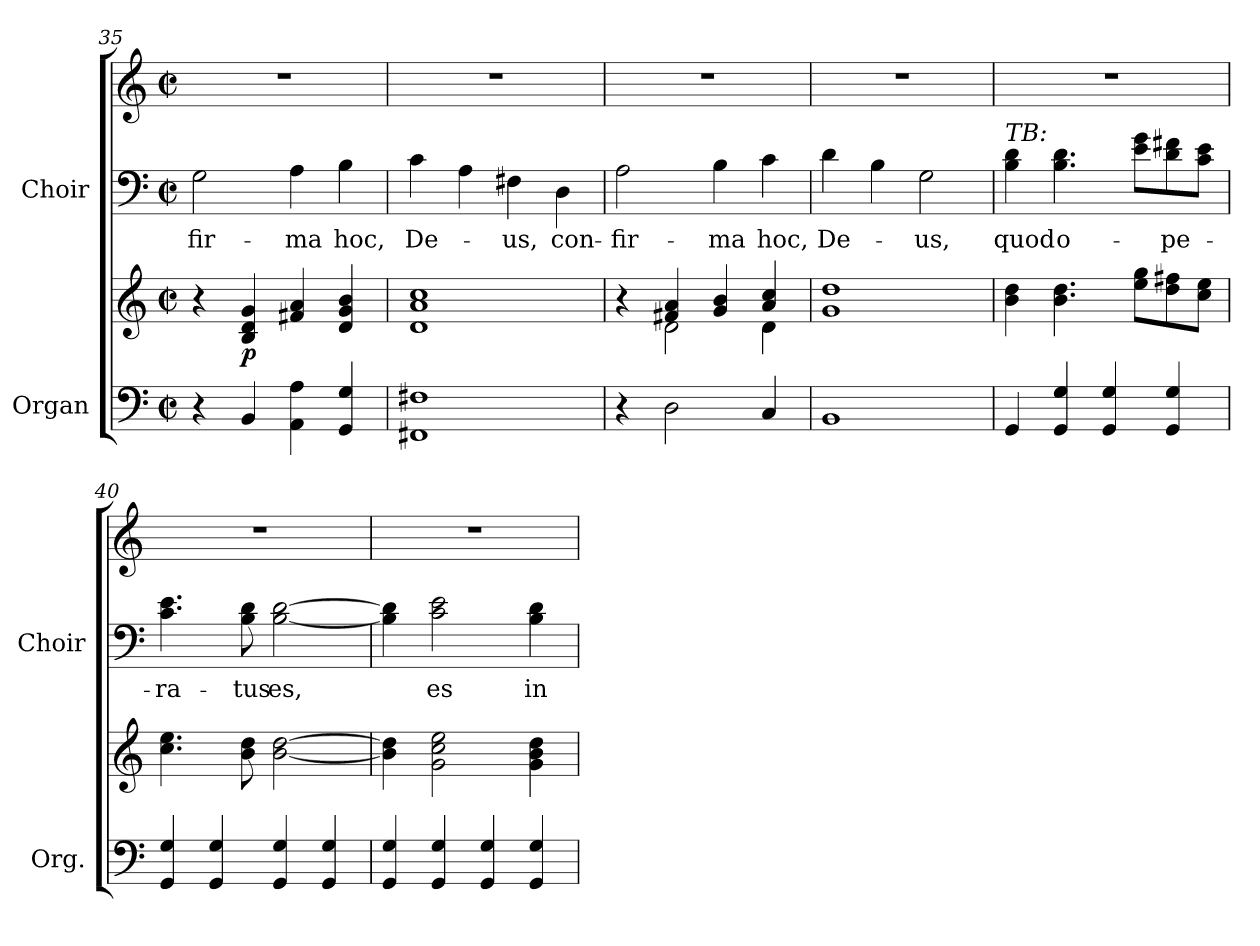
**kern	**kern	**dynam	**kern	**text	**kern
*part2	*part2	*part2	*part1	*part1	*part1
*staff4	*staff3	*staff3/4	*staff2	*staff2	*staff1
*I"Organ	*	*	*I"Choir	*	*
*I'Org.	*	*	*I'Choir	*	*
*clefF4	*clefG2	*	*clefF4	*	*clefG2
*k[]	*k[]	*	*k[]	*	*k[]
*C:	*C:	*	*C:	*	*C:
*M2/2	*M2/2	*	*M2/2	*	*M2/2
*met(c|)	*met(c|)	*	*met(c|)	*	*met(c|)
=35	=35	=35	=35	=35	=35
!	!	!	!	!LO:LY:b:color=#000000	!
4r	4r	.	2Gi\	-fir-	1r
4BBi/	4Bi/ 4di 4gi	p	.	.	.
!	!	!	!	!LO:LY:b:color=#000000	!
4AAi\ 4Ai	4f#Xi/ 4ai	.	4Ai\	-ma	.
!	!	!	!	!LO:LY:b:color=#000000	!
4GGi/ 4Gi	4di/ 4gi 4bi	.	4Bi\	hoc,	.
=36	=36	=36	=36	=36	=36
!	!	!	!	!LO:LY:b:color=#000000	!
1FF#Xi 1F#Xi	1di 1ai 1cci	.	4ci\	De-	1r
.	.	.	4Ai\	.	.
!	!	!	!	!LO:LY:b:color=#000000	!
.	.	.	4F#Xi\	-us,	.
!	!	!	!	!LO:LY:b:color=#000000	!
.	.	.	4Di\	con-	.
=37	=37	=37	=37	=37	=37
*	*^	*	*	*	*
!	!	!	!	!	!LO:LY:b:color=#000000	!
4r	4r	4ryy	.	2Ai\	-fir-	1r
2Di\	4f#Xi/ 4ai	2di\	.	.	.	.
!	!	!	!	!	!LO:LY:b:color=#000000	!
.	4gi/ 4bi	.	.	4Bi\	-ma	.
!	!	!	!	!	!LO:LY:b:color=#000000	!
4Ci/	4ai/ 4cci	4di\	.	4ci\	hoc,	.
*	*v	*v	*	*	*	*
=38	=38	=38	=38	=38	=38
*	*^	*	*	*	*
!	!	!	!	!	!LO:LY:b:color=#000000	!
*	*v	*v	*	*	*	*
1BBi	1gi 1ddi	.	4di\	De-	1r
.	.	.	4Bi\	.	.
!	!	!	!	!LO:LY:b:color=#000000	!
.	.	.	2Gi\	-us,	.
=39	=39	=39	=39	=39	=39
!	!	!	!LO:TX:a:i:t=TB&colon;	!	!
!	!	!	!	!LO:LY:b:color=#000000	!
4GGi/	4bi\ 4ddi	.	4Bi\ 4di	quod	1r
!	!	!	!	!LO:LY:b:color=#000000	!
4GGi/ 4Gi	4.bi\ 4.ddi	.	4.Bi\ 4.di	o-	.
4GGi/ 4Gi	.	.	.	.	.
.	8eei\ 8ggi\L	.	8ei\ 8gi\L	.	.
!	!	!	!	!LO:LY:b:color=#000000	!
4GGi/ 4Gi	8ddi\ 8ff#Xi\	.	8di\ 8f#Xi\	-pe-	.
.	8cci\ 8eei\J	.	8ci\ 8ei\J	.	.
=40	=40	=40	=40	=40	=40
!	!	!	!	!LO:LY:b:color=#000000	!
4GGi/ 4Gi	4.cci\ 4.eei	.	4.ci\ 4.ei	-ra-	1r
4GGi/ 4Gi	.	.	.	.	.
!	!	!	!	!LO:LY:b:color=#000000	!
.	8bi\ 8ddi	.	8Bi\ 8di	-tus	.
!	!	!	!	!LO:LY:b:color=#000000	!
4GGi/ 4Gi	[<2bi\ [>2ddi	.	[<2Bi\ [>2di	es,	.
4GGi/ 4Gi	.	.	.	.	.
=41	=41	=41	=41	=41	=41
4GGi/ 4Gi	4bi\] 4ddi]	.	4Bi\] 4di]	.	1r
!	!	!	!	!LO:LY:b:color=#000000	!
4GGi/ 4Gi	2gi\ 2cci 2eei	.	2ci\ 2ei	es	.
4GGi/ 4Gi	.	.	.	.	.
!	!	!	!	!LO:LY:b:color=#000000	!
4GGi/ 4Gi	4gi\ 4bi 4ddi	.	4Bi\ 4di	in	.
=	=	=	=	=	=
*-	*-	*-	*-	*-	*-
